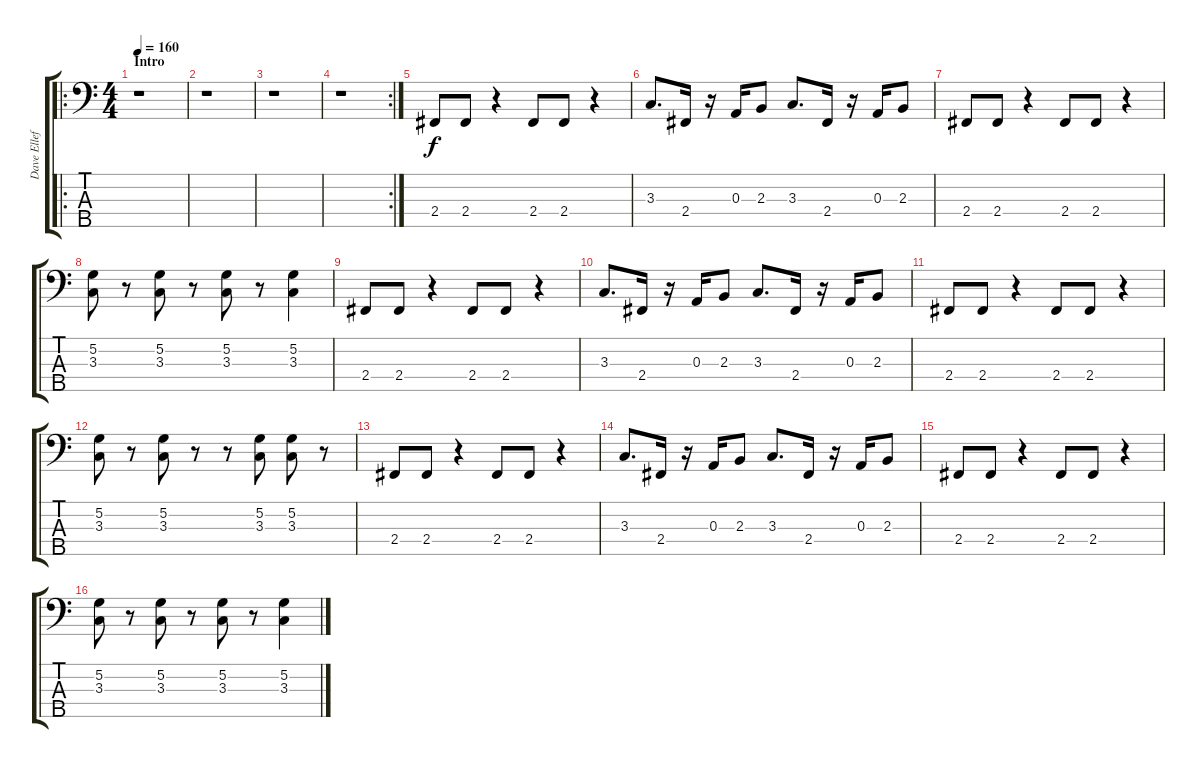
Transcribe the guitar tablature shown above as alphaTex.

\track ("Dave Ellefson" "Dave Ellef") {instrument electricbasspick}
\staff {score tabs}
\tuning (G2 D2 A1 E1 B0) {hide}
\ro
\ts (4 4)
\section ("" "Intro")
\tempo 160
\clef f4
\ks c
r.1{dy f instrument electricbasspick} |
r.1 |
r.1 |
\rc 2
r.1 |
2.4.8 2.4.8 r.4 2.4.8 2.4.8 r.4 |
3.3.8{d} 2.4.16 r.16 0.3.16 2.3.8 3.3.8{d} 2.4.16 r.16 0.3.16 2.3.8 |
2.4.8 2.4.8 r.4 2.4.8 2.4.8 r.4 |
(5.2 3.3).8 r.8 (5.2 3.3).8 r.8 (5.2 3.3).8 r.8 (5.2 3.3).4 |
2.4.8 2.4.8 r.4 2.4.8 2.4.8 r.4 |
3.3.8{d} 2.4.16 r.16 0.3.16 2.3.8 3.3.8{d} 2.4.16 r.16 0.3.16 2.3.8 |
2.4.8 2.4.8 r.4 2.4.8 2.4.8 r.4 |
(5.2 3.3).8 r.8 (5.2 3.3).8 r.8 r.8 (5.2 3.3).8 (5.2 3.3).8 r.8 |
2.4.8 2.4.8 r.4 2.4.8 2.4.8 r.4 |
3.3.8{d} 2.4.16 r.16 0.3.16 2.3.8 3.3.8{d} 2.4.16 r.16 0.3.16 2.3.8 |
2.4.8 2.4.8 r.4 2.4.8 2.4.8 r.4 |
(5.2 3.3).8 r.8 (5.2 3.3).8 r.8 (5.2 3.3).8 r.8 (5.2 3.3).4
